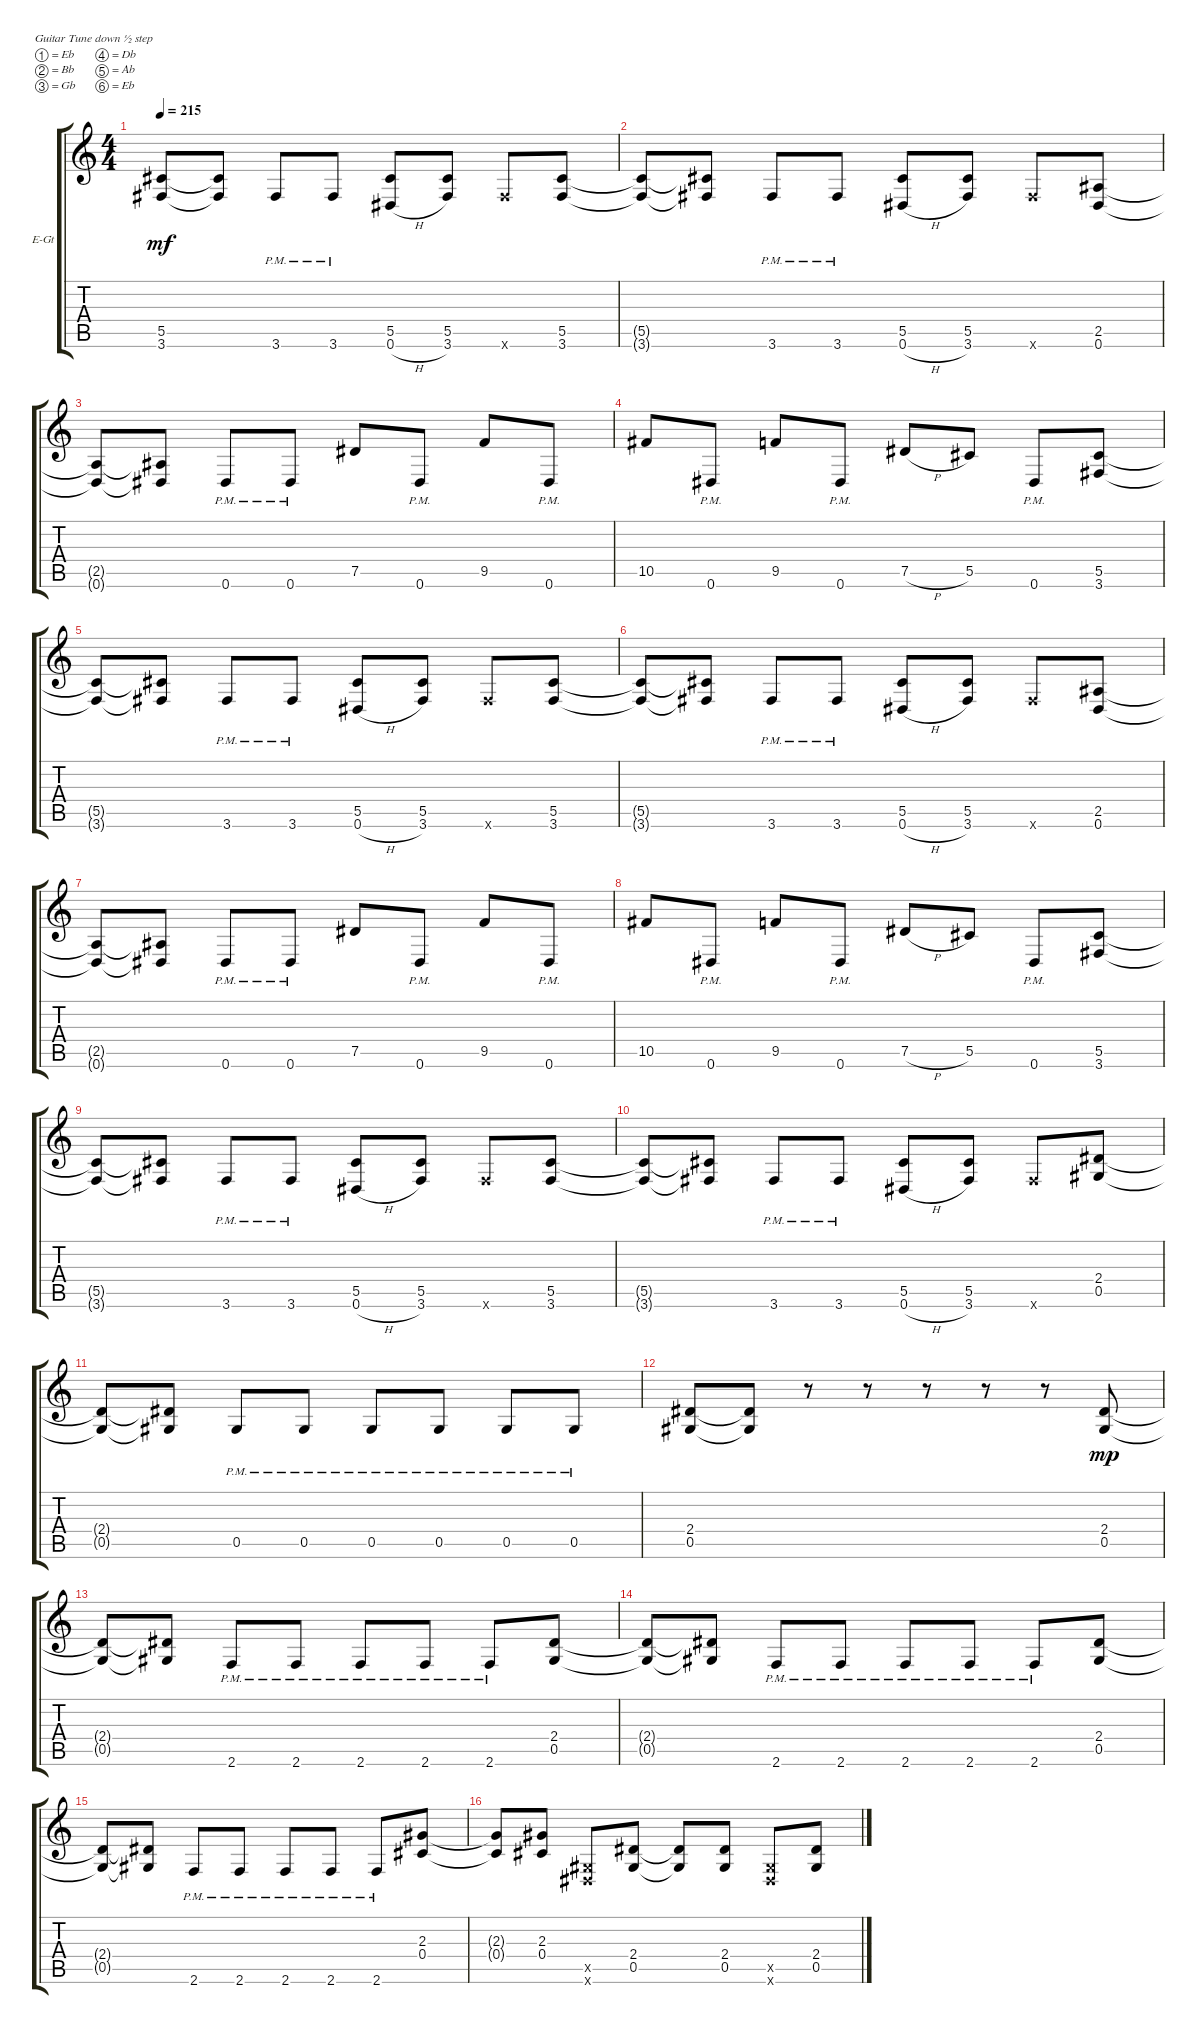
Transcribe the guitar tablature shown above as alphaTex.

\bracketExtendMode groupsimilarinstruments
\firstSystemTrackNameOrientation horizontal
\otherSystemsTrackNameOrientation horizontal
\track ("left" "E-Gt") {instrument distortionguitar}
\staff {score tabs}
\tuning (Eb4 Bb3 Gb3 Db3 Ab2 Eb2)
\ts (4 4)
\tempo 215
\clef g2
\ks c
(5.5{t} 3.6{t}).8{dy mf} (3.6{t} 5.5{t}).8 3.6{pm}.8 3.6{pm}.8 (0.6{h} 5.5).8 (3.6 5.5).8 3.6{x}.8 (3.6 5.5).8 |
(3.6{t} 5.5{t}).8 (3.6{t} 5.5{t}).8 3.6{pm}.8 3.6{pm}.8 (0.6{h} 5.5).8 (3.6 5.5).8 3.6{x}.8 (0.6 2.5).8 |
(0.6{t} 2.5{t}).8 (0.6{t} 2.5{t}).8 0.6{pm}.8 0.6{pm}.8 7.5.8 0.6{pm}.8 9.5.8 0.6{pm}.8 |
10.5.8 0.6{pm}.8 9.5.8 0.6{pm}.8 7.5{h}.8 5.5.8 0.6{pm}.8 (3.6 5.5).8 |
(5.5{t} 3.6{t}).8 (3.6{t} 5.5{t}).8 3.6{pm}.8 3.6{pm}.8 (0.6{h} 5.5).8 (3.6 5.5).8 3.6{x}.8 (3.6 5.5).8 |
(3.6{t} 5.5{t}).8 (3.6{t} 5.5{t}).8 3.6{pm}.8 3.6{pm}.8 (0.6{h} 5.5).8 (3.6 5.5).8 3.6{x}.8 (0.6 2.5).8 |
(0.6{t} 2.5{t}).8 (0.6{t} 2.5{t}).8 0.6{pm}.8 0.6{pm}.8 7.5.8 0.6{pm}.8 9.5.8 0.6{pm}.8 |
10.5.8 0.6{pm}.8 9.5.8 0.6{pm}.8 7.5{h}.8 5.5.8 0.6{pm}.8 (3.6 5.5).8 |
(5.5{t} 3.6{t}).8 (3.6{t} 5.5{t}).8 3.6{pm}.8 3.6{pm}.8 (0.6{h} 5.5).8 (3.6 5.5).8 3.6{x}.8 (3.6 5.5).8 |
(5.5{t} 3.6{t}).8 (3.6{t} 5.5{t}).8 3.6{pm}.8 3.6{pm}.8 (0.6{h} 5.5).8 (3.6 5.5).8 3.6{x}.8 (0.5 2.4).8 |
(0.5{t} 2.4{t}).8 (2.4{t} 0.5{t}).8 0.5{pm}.8 0.5{pm}.8 0.5{pm}.8 0.5{pm}.8 0.5{pm}.8 0.5{pm}.8 |
(0.5 2.4).8 (2.4{t} 0.5{t}).8 r.8 r.8 r.8 r.8 r.8 (0.5 2.4).8{dy mp} |
(0.5{t} 2.4{t}).8 (0.5{t} 2.4{t}).8 2.6{pm}.8 2.6{pm}.8 2.6{pm}.8 2.6{pm}.8 2.6{pm}.8 (2.4 0.5).8 |
(0.5{t} 2.4{t}).8 (0.5{t} 2.4{t}).8 2.6{pm}.8 2.6{pm}.8 2.6{pm}.8 2.6{pm}.8 2.6{pm}.8 (0.5 2.4).8 |
(0.5{t} 2.4{t}).8 (0.5{t} 2.4{t}).8 2.6{pm}.8 2.6{pm}.8 2.6{pm}.8 2.6{pm}.8 2.6{pm}.8 (2.3 0.4).8 |
(0.4{t} 2.3{t}).8 (2.3 0.4).8 (0.5{x} 0.6{x}).8 (0.5 2.4).8 (2.4{t} 0.5{t}).8 (0.5 2.4).8 (0.6{x} 0.5{x}).8 (0.5 2.4).8
